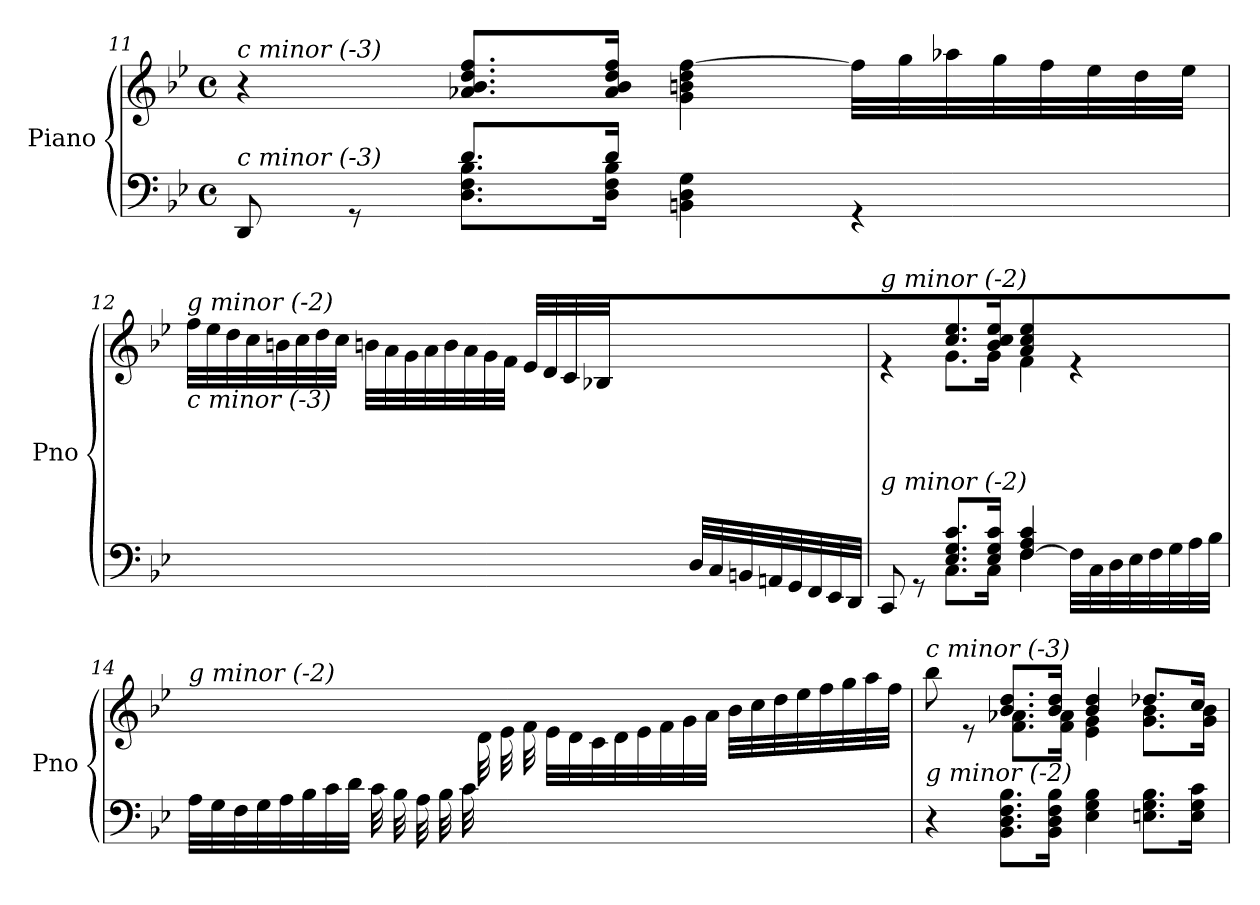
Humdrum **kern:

**kern	**kern
*part1	*part1
*staff2	*staff1
*I"Piano	*
*I'Pno	*
*clefF4	*clefG2
*k[b-e-]	*k[b-e-]
*M4/4	*M4/4
*met(c)	*met(c)
=11	=11
*^	*^
!	!	!LO:TX:i:t=c minor (-3)	!
!LO:TX:i:t=c minor (-3)	!	!	!
8DD/	4ryy	4r	4ryy
8rGG	.	.	.
8.d/L	8.D\ 8.F\ 8.B-\L	8.a-X/ 8.b-/ 8.dd/ 8.ff/L	4ryy
16d/Jk	16D\ 16F\ 16B-\Jk	16a-/ 16b-/ 16dd/ 16ff/Jk	.
4BBn\ 4D\ 4G\	2ryy	4g\ 4bn\ 4dd\ [4ff\	2ryy
4rGG	.	32ff\LLL]	.
.	.	32gg\	.
.	.	32aa-X\	.
.	.	32gg\	.
.	.	32ff\	.
.	.	32ee-\	.
.	.	32dd\	.
.	.	32ee-\JJJ	.
*	*	*v	*v
!!LO:LB:g=z
=12	=12	=12
!	!	!LO:TX:i:t=g minor (-2)
!LO:TX:i:t=c minor (-3)	!	!
2ryy	2.ryy	32ff\LLL
.	.	32ee-\
.	.	32dd\
.	.	32cc\
.	.	32bn\
.	.	32cc\
.	.	32dd\
.	.	32cc\JJJ
.	.	32bn\LLL
.	.	32a\
.	.	32g\
.	.	32a\
.	.	32b\
.	.	32a\
.	.	32g\
.	.	32f\JJJ
8ryy	.	32e-/LLL
.	.	32d/
.	.	32c/
.	.	32B-X/
32A-X/	.	8ryy
32G/	.	.
32F/	.	.
32E-/JJJ	.	.
4ryy	32D/LLL	4ryy
.	32C/	.
.	32BBn/	.
.	32AAn/	.
.	32GG/	.
.	32FF/	.
.	32EE-/	.
.	32DD/JJJ	.
=13	=13	=13
*	*^	*^
*	*	*	*	*^
!	!	!	!LO:TX:i:t=g minor (-2)	!	!
!LO:TX:i:t=g minor (-2)	!	!	!	!	!
4ryy	8CC/	4ryy	4re	4ryy	4ryy
.	8rGG	.	.	.	.
2ryy	8.E-/ 8.G/ 8.c/L	8.C\L	8.cc/ 8.ee-/L	8.g\L	2.ryy
.	16E-/ 16G/ 16c/Jk	16C\Jk	16b-/ 16cc/ 16ee-/Jk	16g\Jk	.
.	4F/ 4A/ 4c/	[4F\	4a/ 4cc/ 4ee-/	4f\	.
4ryy	4ryy	32F\LLL]	4re	4ryy	.
.	.	32C\	.	.	.
.	.	32D\	.	.	.
.	.	32E-\	.	.	.
.	.	32F\	.	.	.
.	.	32G\	.	.	.
.	.	32A\	.	.	.
.	.	32B-\JJJ	.	.	.
*	*	*	*	*v	*v
!!LO:LB:g=z
=14	=14	=14	=14	=14
!	!	!	!LO:TX:i:t=g minor (-2)	!
!LO:TX:i:t=g minor (-2)	!	!	!	!
*v	*v	*v	*	*
32A\LLL	2ryy	4ryy
32G\	.	.
32F\	.	.
32G\	.	.
32A\	.	.
32B-\	.	.
32c\	.	.
32d\JJJ	.	.
32c\LLL	.	8ryy
32B-\	.	.
32A\	.	.
32B-\	.	.
32c\	.	32ryy
16.ryy	.	32d\
.	.	32e-\
.	.	32f\JJJ
2ryy	32e-\LLL	2ryy
.	32d\	.
.	32c\	.
.	32d\	.
.	32e-\	.
.	32f\	.
.	32g\	.
.	32a\JJJ	.
.	32b-\LLL	.
.	32cc\	.
.	32dd\	.
.	32ee-\	.
.	32ff\	.
.	32gg\	.
.	32aa\	.
.	32ff\JJJ	.
=15	=15	=15
*^	*	*
!	!	!LO:TX:i:t=c minor (-3)	!
!LO:TX:i:t=g minor (-2)	!	!	!
4ryy	4r	8bb-\	4ryy
.	.	8re	.
2.ryy	8.BB-\ 8.D\ 8.F\ 8.B-\L	8.b-/ 8.dd/L	8.f\ 8.a-X\L
.	16BB-\ 16D\ 16F\ 16B-\Jk	16b-/ 16dd/Jk	16f\ 16a-\Jk
.	4E-\ 4G\ 4B-\	4b-/ 4dd/	4e-\ 4g\
.	8.En\ 8.G\ 8.B-\L	8.dd-X/L	8.g\ 8.b-\L
.	16E\ 16G\ 16c\Jk	16cc/Jk	16g\ 16b-\Jk
*v	*v	*	*
*	*v	*v
=	=
*-	*-
